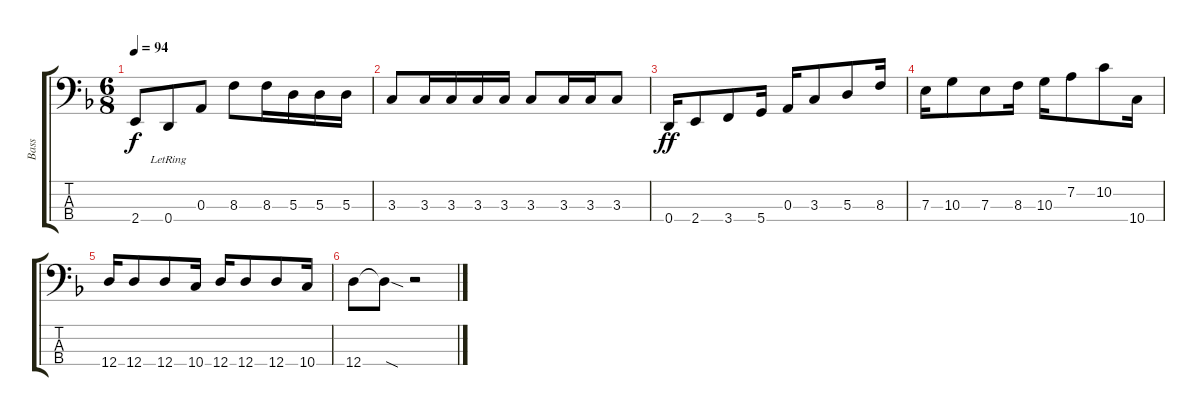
\track ("Bass" "Bass") {instrument electricbassfinger}
\staff {score tabs}
\tuning (G2 D2 A1 D1) {hide}
\ts (6 8)
\tempo 94
\clef f4
\ks dminor
2.4.8{dy f} 0.4{lr}.8 0.3.8 8.3.8 8.3.16 5.3.16 5.3.16 5.3.16 |
3.3.8 3.3.16 3.3.16 3.3.16 3.3.16 3.3.8 3.3.16 3.3.16 3.3.8 |
0.4.16{dy ff} 2.4.8 3.4.8 5.4.16 0.3.16 3.3.8 5.3.8 8.3.16 |
7.3.16 10.3.8 7.3.8 8.3.16 10.3.16 7.2.8 10.2.8 10.4.16 |
12.4.16 12.4.8 12.4.8 10.4.16 12.4.16 12.4.8 12.4.8 10.4.16 |
12.4.8 12.4{sod t}.8 r.2
